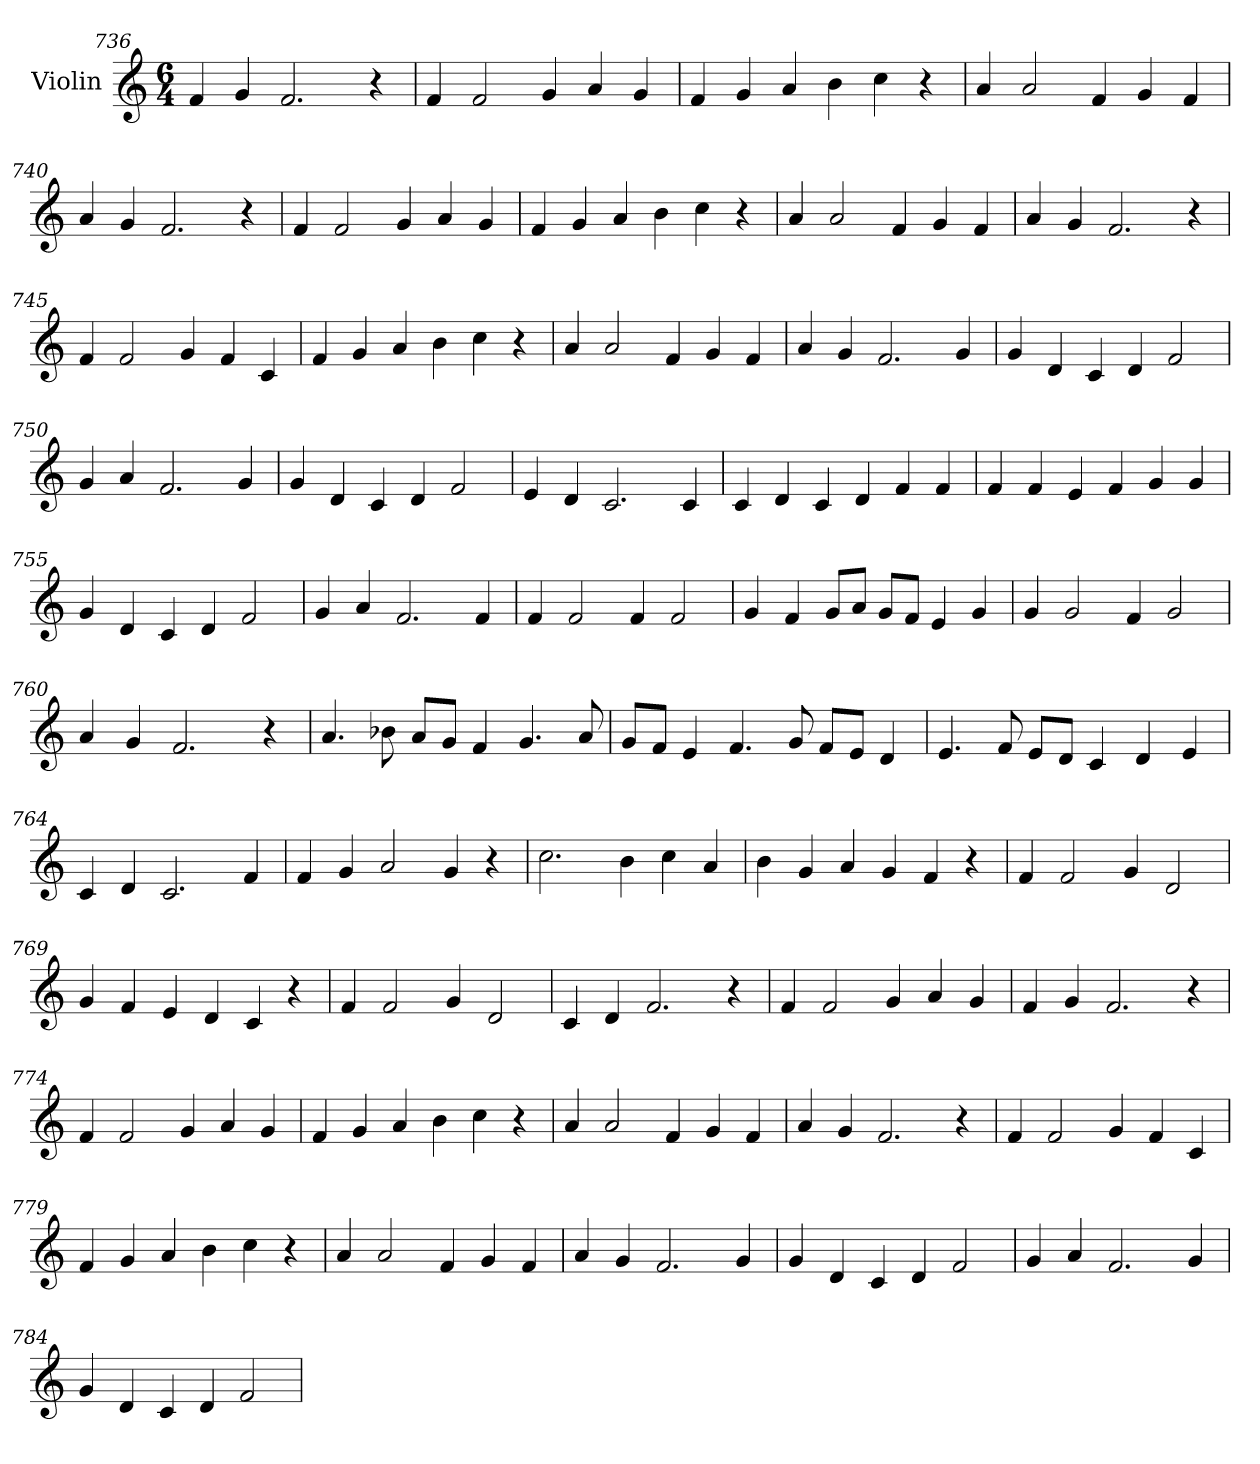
**kern
*part1
*staff1
*I"Violin
*clefG2
*k[]
*C:
*M6/4
=736
4f/
4g/
2.f/
4r
=737
4f/
2f/
4g/
4a/
4g/
!!LO:PB:g=z
=738
4f/
4g/
4a/
4b\
4cc\
4r
!!LO:PB:g=z
=739
4a/
2a/
4f/
4g/
4f/
=740
4a/
4g/
2.f/
4r
=741
4f/
2f/
4g/
4a/
4g/
!!LO:PB:g=z
=742
4f/
4g/
4a/
4b\
4cc\
4r
!!LO:PB:g=z
=743
4a/
2a/
4f/
4g/
4f/
=744
4a/
4g/
2.f/
4r
=745
4f/
2f/
4g/
4f/
4c/
!!LO:PB:g=z
=746
4f/
4g/
4a/
4b\
4cc\
4r
!!LO:PB:g=z
=747
4a/
2a/
4f/
4g/
4f/
=748
4a/
4g/
2.f/
4g/
=749
4g/
4d/
4c/
4d/
2f/
!!LO:PB:g=z
=750
4g/
4a/
2.f/
4g/
!!LO:PB:g=z
=751
4g/
4d/
4c/
4d/
2f/
=752
4e/
4d/
2.c/
4c/
=753
4c/
4d/
4c/
4d/
4f/
4f/
!!LO:PB:g=z
=754
4f/
4f/
4e/
4f/
4g/
4g/
!!LO:PB:g=z
=755
4g/
4d/
4c/
4d/
2f/
=756
4g/
4a/
2.f/
4f/
=757
4f/
2f/
4f/
2f/
!!LO:PB:g=z
=758
4g/
4f/
8g/L
8a/J
8g/L
8f/J
4e/
4g/
!!LO:PB:g=z
=759
4g/
2g/
4f/
2g/
=760
4a/
4g/
2.f/
4r
=761
4.a/
8b-X\
8a/L
8g/J
4f/
4.g/
8a/
!!LO:PB:g=z
=762
8g/L
8f/J
4e/
4.f/
8g/
8f/L
8e/J
4d/
!!LO:PB:g=z
=763
4.e/
8f/
8e/L
8d/J
4c/
4d/
4e/
=764
4c/
4d/
2.c/
4f/
=765
4f/
4g/
2a/
4g/
4r
!!LO:PB:g=z
=766
2.cc\
4b\
4cc\
4a/
=767
4b\
4g/
4a/
4g/
4f/
4r
=768
4f/
2f/
4g/
2d/
=769
4g/
4f/
4e/
4d/
4c/
4r
!!LO:LB:g=z
=770
4f/
2f/
4g/
2d/
!!LO:LB:g=z
=771
4c/
4d/
2.f/
4r
=772
4f/
2f/
4g/
4a/
4g/
=773
4f/
4g/
2.f/
4r
=774
4f/
2f/
4g/
4a/
4g/
!!LO:LB:g=z
=775
4f/
4g/
4a/
4b\
4cc\
4r
=776
4a/
2a/
4f/
4g/
4f/
=777
4a/
4g/
2.f/
4r
=778
4f/
2f/
4g/
4f/
4c/
!!LO:LB:g=z
=779
4f/
4g/
4a/
4b\
4cc\
4r
=780
4a/
2a/
4f/
4g/
4f/
=781
4a/
4g/
2.f/
4g/
=782
4g/
4d/
4c/
4d/
2f/
!!LO:LB:g=z
=783
4g/
4a/
2.f/
4g/
=784
4g/
4d/
4c/
4d/
2f/
=
*-
